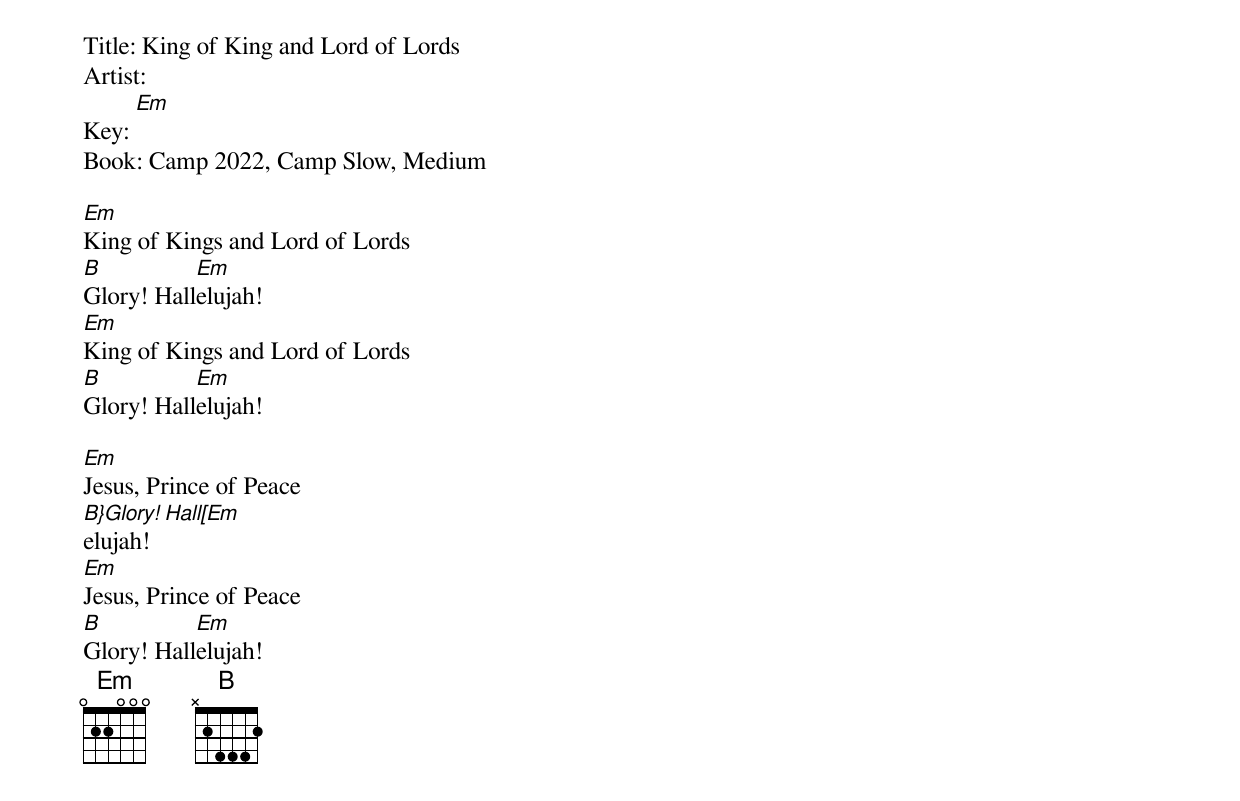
Title: King of King and Lord of Lords
Artist:
Key: [Em]
Book: Camp 2022, Camp Slow, Medium

[Em]King of Kings and Lord of Lords
[B]Glory! Hall[Em]elujah!
[Em]King of Kings and Lord of Lords
[B]Glory! Hall[Em]elujah!

[Em]Jesus, Prince of Peace
[B}Glory! Hall[Em]elujah!
[Em]Jesus, Prince of Peace
[B]Glory! Hall[Em]elujah!
